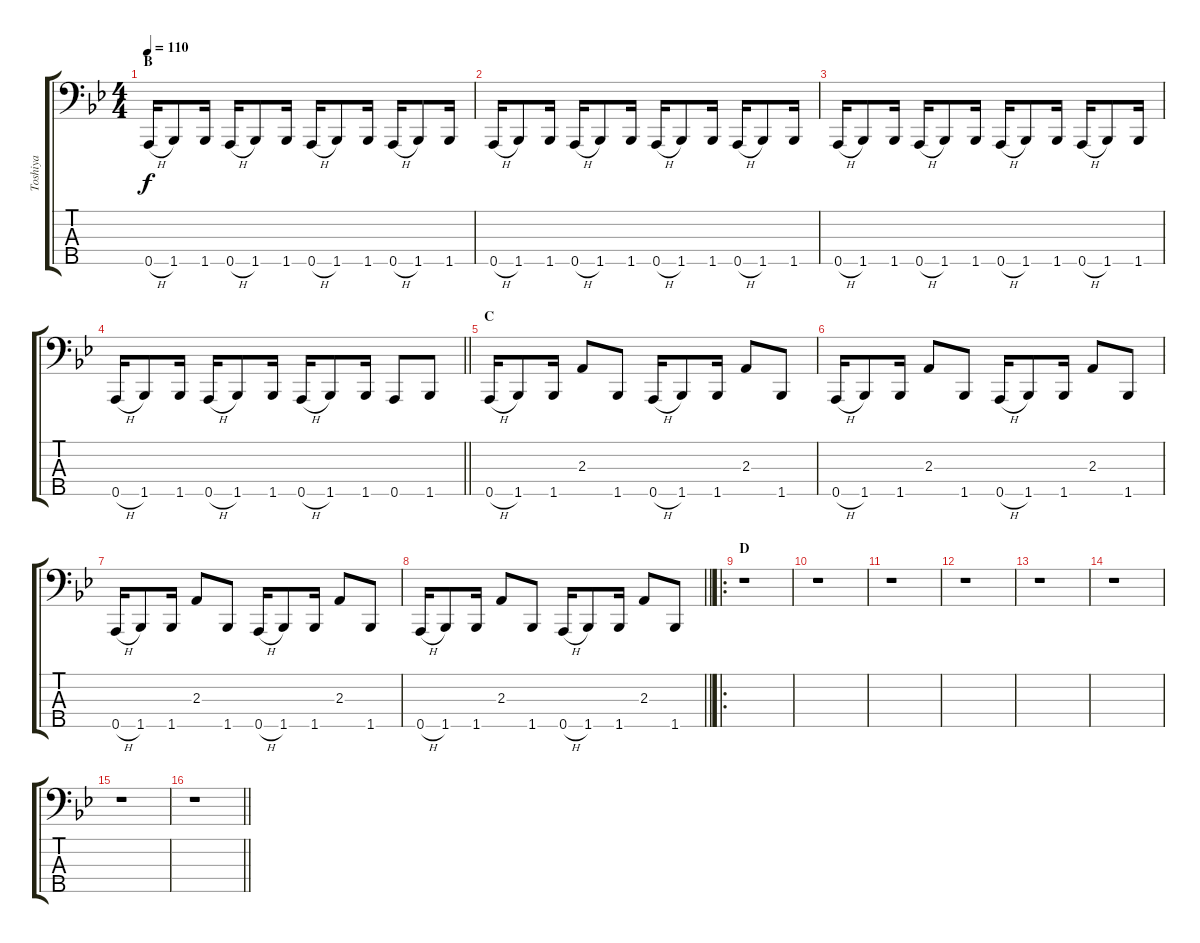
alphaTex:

\track ("Toshiya" "Toshiya") {instrument slapbass1}
\staff {score tabs}
\tuning (F2 C2 G1 D1 A0) {hide}
\ts (4 4)
\section ("" "B")
\tempo 110
\clef f4
\ks bb
0.5{h}.16{dy f} 1.5.8 1.5.16 0.5{h}.16 1.5.8 1.5.16 0.5{h}.16 1.5.8 1.5.16 0.5{h}.16 1.5.8 1.5.16 |
0.5{h}.16 1.5.8 1.5.16 0.5{h}.16 1.5.8 1.5.16 0.5{h}.16 1.5.8 1.5.16 0.5{h}.16 1.5.8 1.5.16 |
0.5{h}.16 1.5.8 1.5.16 0.5{h}.16 1.5.8 1.5.16 0.5{h}.16 1.5.8 1.5.16 0.5{h}.16 1.5.8 1.5.16 |
\barLineRight lightlight
0.5{h}.16 1.5.8 1.5.16 0.5{h}.16 1.5.8 1.5.16 0.5{h}.16 1.5.8 1.5.16 0.5.8 1.5.8 |
\section ("" "C")
0.5{h}.16 1.5.8 1.5.16 2.3.8 1.5.8 0.5{h}.16 1.5.8 1.5.16 2.3.8 1.5.8 |
0.5{h}.16 1.5.8 1.5.16 2.3.8 1.5.8 0.5{h}.16 1.5.8 1.5.16 2.3.8 1.5.8 |
0.5{h}.16 1.5.8 1.5.16 2.3.8 1.5.8 0.5{h}.16 1.5.8 1.5.16 2.3.8 1.5.8 |
\barLineRight lightlight
0.5{h}.16 1.5.8 1.5.16 2.3.8 1.5.8 0.5{h}.16 1.5.8 1.5.16 2.3.8 1.5.8 |
\ro
\section ("" "D")
r.1 |
r.1 |
r.1 |
r.1 |
r.1 |
r.1 |
r.1 |
\barLineRight lightlight
r.1
